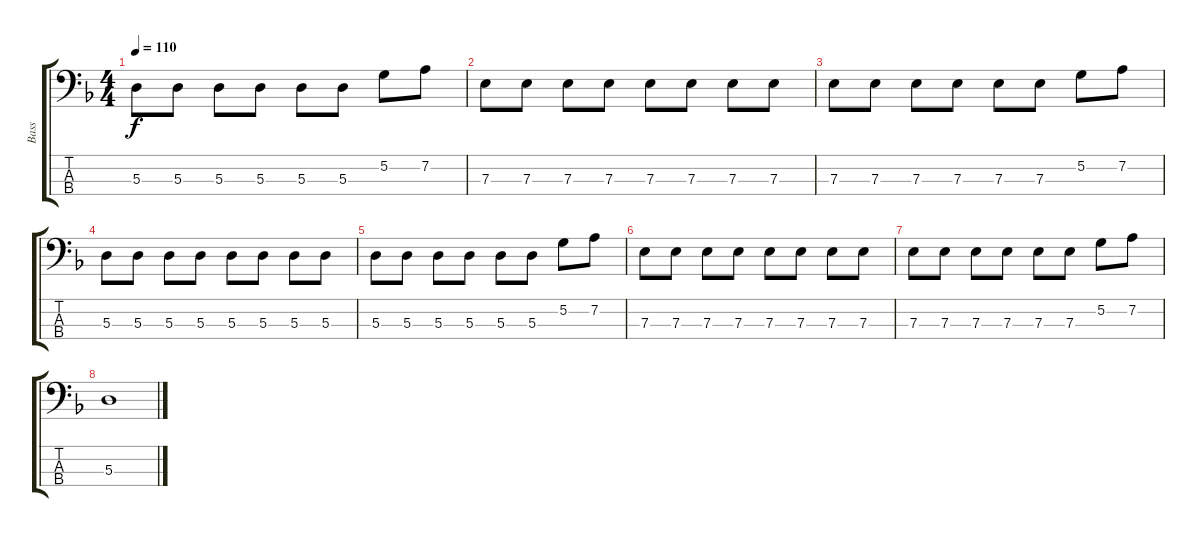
\track ("Bass" "Bass") {instrument electricbasspick}
\staff {score tabs}
\tuning (G2 D2 A1 E1) {hide}
\ts (4 4)
\tempo 110
\clef f4
\ks dminor
5.3.8{dy f} 5.3.8 5.3.8 5.3.8 5.3.8 5.3.8 5.2.8 7.2.8 |
7.3.8 7.3.8 7.3.8 7.3.8 7.3.8 7.3.8 7.3.8 7.3.8 |
7.3.8 7.3.8 7.3.8 7.3.8 7.3.8 7.3.8 5.2.8 7.2.8 |
5.3.8 5.3.8 5.3.8 5.3.8 5.3.8 5.3.8 5.3.8 5.3.8 |
5.3.8 5.3.8 5.3.8 5.3.8 5.3.8 5.3.8 5.2.8 7.2.8 |
7.3.8 7.3.8 7.3.8 7.3.8 7.3.8 7.3.8 7.3.8 7.3.8 |
7.3.8 7.3.8 7.3.8 7.3.8 7.3.8 7.3.8 5.2.8 7.2.8 |
5.3.1
